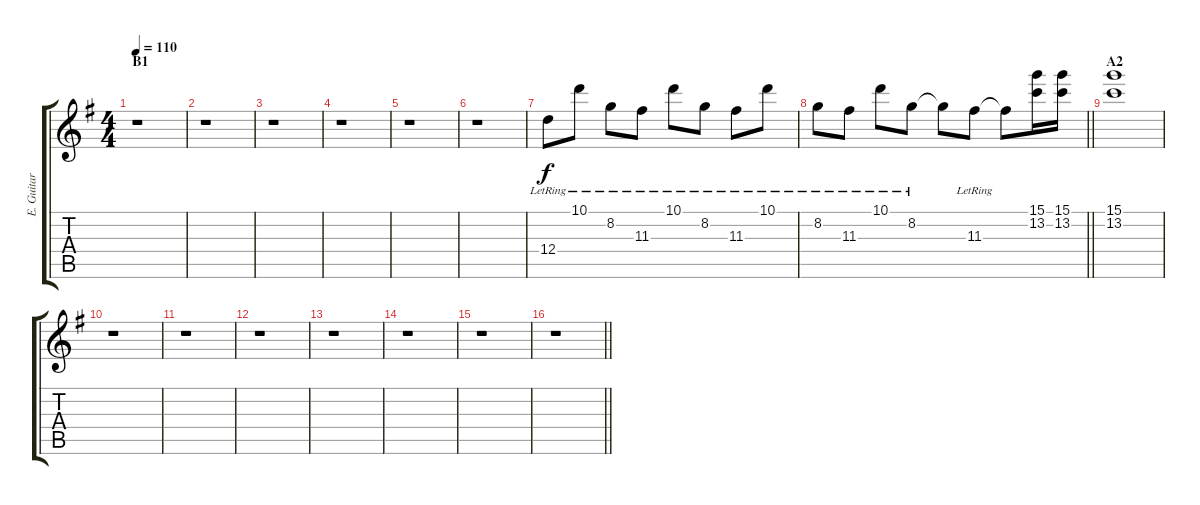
\track ("E. Guitar III" "E. Guitar ") {instrument electricguitarclean}
\staff {score tabs}
\tuning (E4 B3 G3 D3 A2 E2) {hide}
\ts (4 4)
\section ("" "B1")
\tempo 110
\clef g2
\ks g
r.1{dy f} |
r.1 |
r.1 |
r.1 |
r.1 |
r.1 |
12.4{lr}.8 10.1{lr}.8 8.2{lr}.8 11.3{lr}.8 10.1{lr}.8 8.2{lr}.8 11.3{lr}.8 10.1{lr}.8 |
\barLineRight lightlight
8.2{lr}.8 11.3{lr}.8 10.1{lr}.8 8.2{lr}.8 8.2{t}.8 11.3{lr}.8 11.3{t}.8 (15.1 13.2).16 (15.1 13.2).16 |
\section ("" "A2")
(15.1 13.2).1 |
r.1 |
r.1 |
r.1 |
r.1 |
r.1 |
r.1 |
\barLineRight lightlight
r.1
